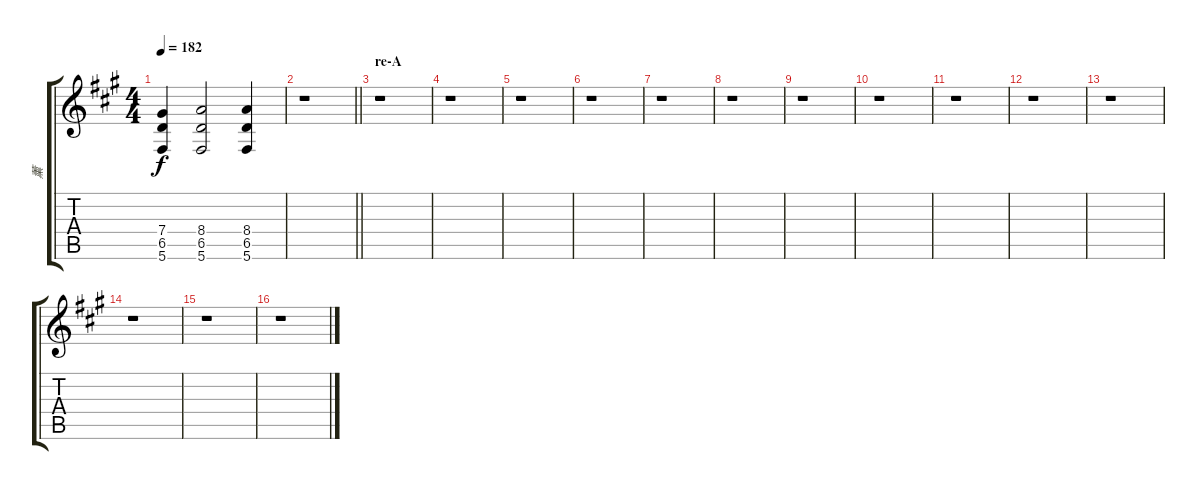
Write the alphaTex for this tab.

\track ("薰" "薰") {instrument overdrivenguitar}
\staff {score tabs}
\tuning (Eb4 Bb3 Gb3 Db3 Ab2 Db2) {hide}
\ts (4 4)
\tempo 182
\clef g2
\ks a
(7.4{t} 6.5{t} 5.6{t}).4{dy f} (8.4 6.5 5.6).2 (8.4 6.5 5.6).4 |
\barLineRight lightlight
r.1 |
\section ("" "re-A")
r.1 |
r.1 |
r.1 |
r.1 |
r.1 |
r.1 |
r.1 |
r.1 |
r.1 |
r.1 |
r.1 |
r.1 |
r.1 |
r.1
